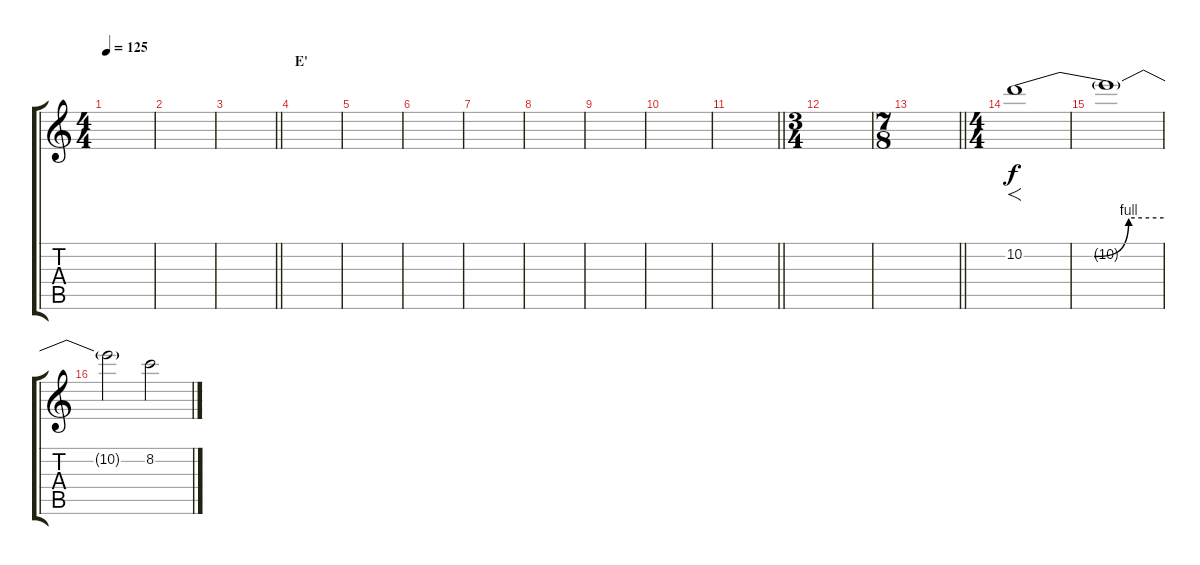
\track "" {instrument electricguitarmuted}
\staff {score tabs}
\tuning (G4 E4 A3 D3 G2 C2) {hide}
\ts (4 4)
\tempo 125
\clef g2
\ks c
|
|
\barLineRight lightlight
|
\section ("" "E'")
|
|
|
|
|
|
|
\barLineRight lightlight
|
\ts (3 4)
|
\ts (7 8)
\barLineRight lightlight
|
\ts (4 4)
\section ("" "")
10.2{be (custom 0 0 15 0 30 0 45 4 60 4)}.1{f} |
10.2{t}.1 |
10.2{t}.2 8.2.2
